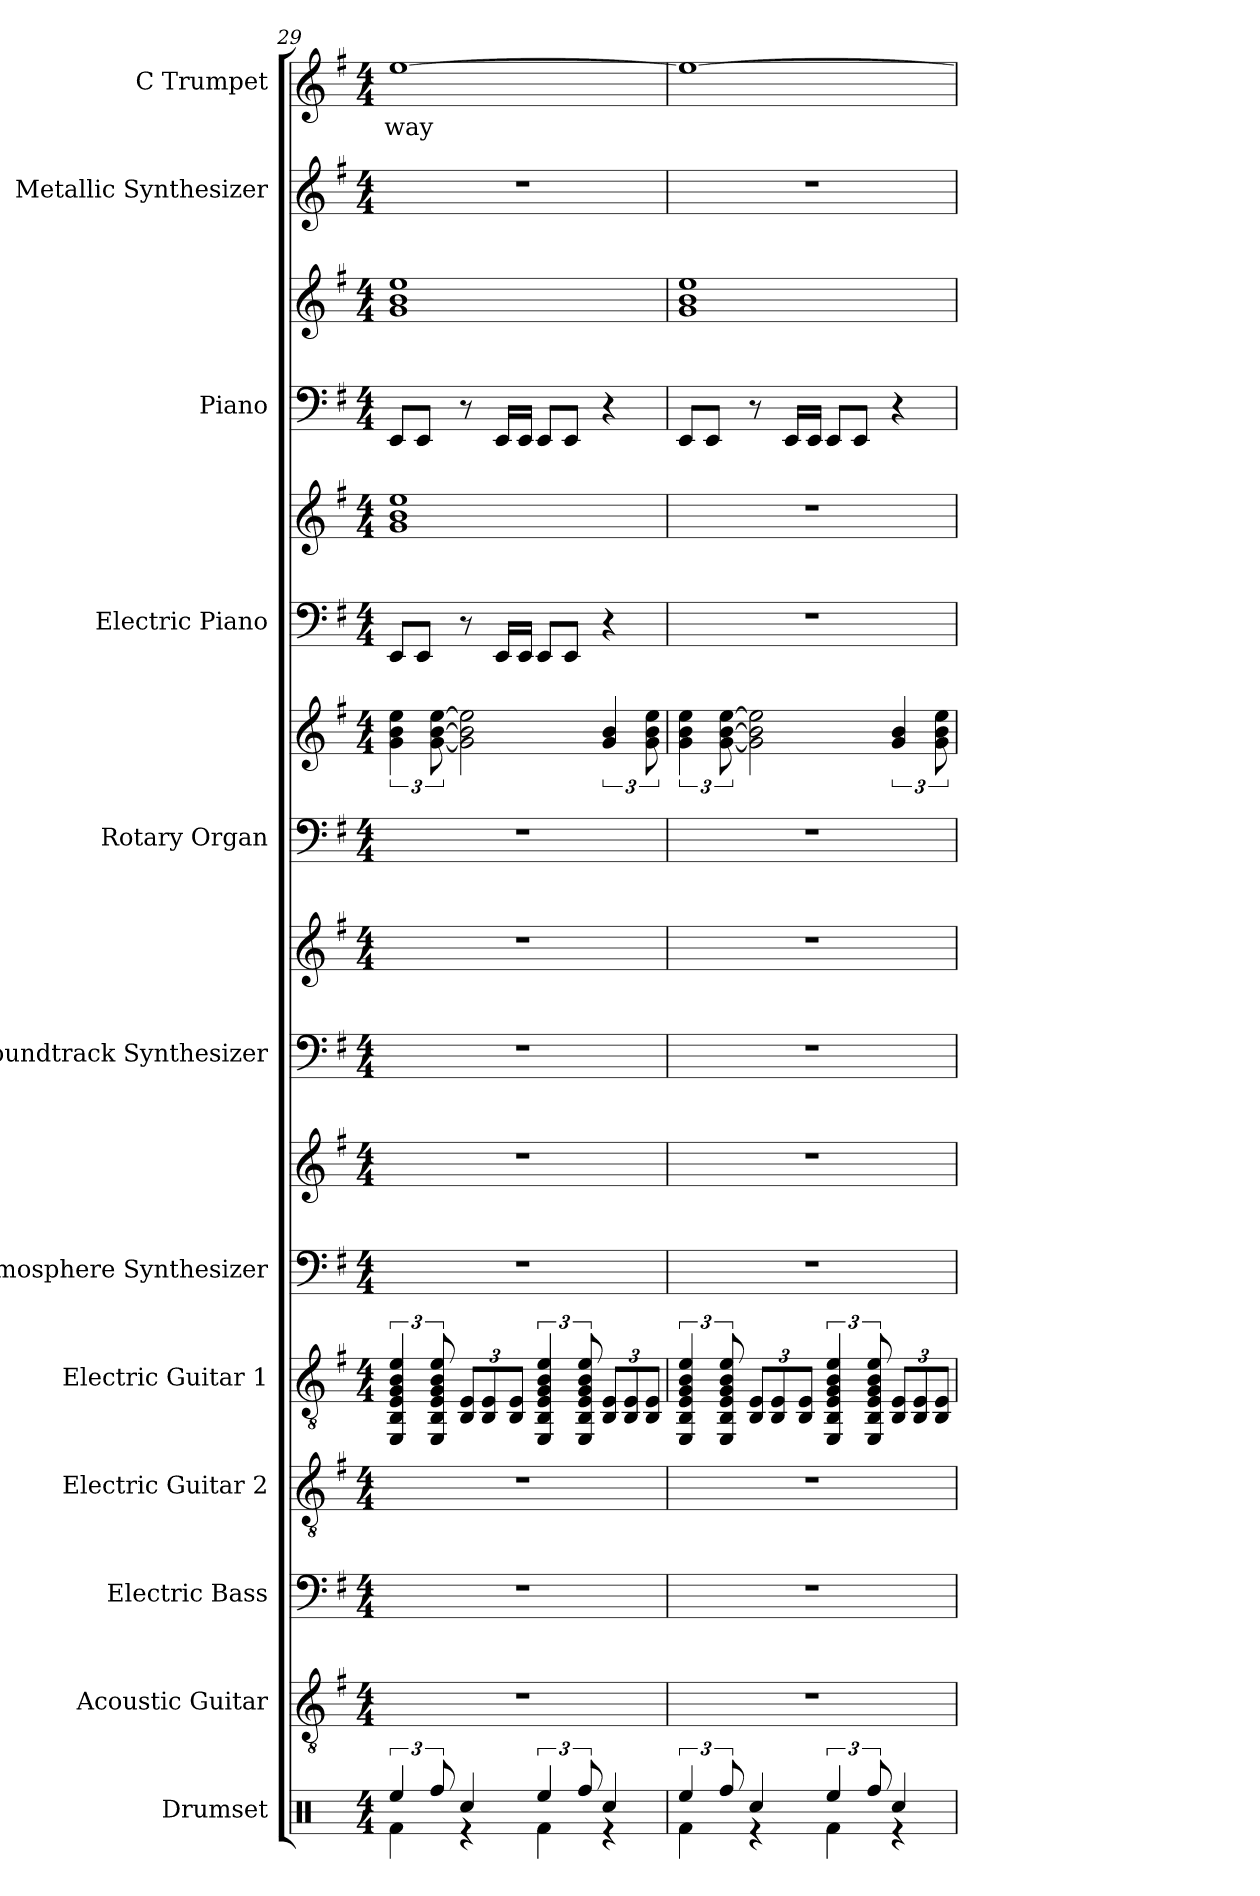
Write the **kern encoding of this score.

**kern	**kern	**kern	**kern	**kern	**kern	**kern	**kern	**kern	**kern	**kern	**kern	**kern	**kern	**kern	**kern	**kern	**text
*part12	*part11	*part10	*part9	*part8	*part7	*part7	*part6	*part6	*part5	*part5	*part4	*part4	*part3	*part3	*part2	*part1	*part1
*staff17	*staff16	*staff15	*staff14	*staff13	*staff12	*staff11	*staff10	*staff9	*staff8	*staff7	*staff6	*staff5	*staff4	*staff3	*staff2	*staff1	*staff1
*I"Drumset	*I"Acoustic Guitar	*I"Electric Bass	*I"Electric Guitar 2	*I"Electric Guitar 1	*I"Atmosphere Synthesizer	*	*I"Soundtrack Synthesizer	*	*I"Rotary Organ	*	*I"Electric Piano	*	*I"Piano	*	*I"Metallic Synthesizer	*I"C Trumpet	*
*I'Drs.	*I'Guit.	*I'El. B.	*I'El. Guit. 2	*I'El. Guit. 1	*I'Synth.	*	*I'Synth.	*	*I'Rot. Org.	*	*I'El. Pno.	*	*I'Pno.	*	*I'Synth.	*I'C Tpt.	*
*clefX	*clefGv2	*clefF4	*clefGv2	*clefGv2	*clefF4	*clefG2	*clefF4	*clefG2	*clefF4	*clefG2	*clefF4	*clefG2	*clefF4	*clefG2	*clefG2	*clefG2	*
*	*	*ITrd7c12	*	*	*	*	*	*	*	*	*	*	*	*	*	*	*
*k[]	*k[f#]	*k[f#]	*k[f#]	*k[f#]	*k[f#]	*k[f#]	*k[f#]	*k[f#]	*k[f#]	*k[f#]	*k[f#]	*k[f#]	*k[f#]	*k[f#]	*k[f#]	*k[f#]	*
*M4/4	*M4/4	*M4/4	*M4/4	*M4/4	*M4/4	*M4/4	*M4/4	*M4/4	*M4/4	*M4/4	*M4/4	*M4/4	*M4/4	*M4/4	*M4/4	*M4/4	*
=29	=29	=29	=29	=29	=29	=29	=29	=29	=29	=29	=29	=29	=29	=29	=29	=29	=29
*^	*	*	*	*	*	*	*	*	*	*	*	*	*	*	*	*	*
6Ree/	4Rf\	1r	1r	1r	6EE/ 6BB/ 6E/ 6G/ 6B/ 6e/	1r	1r	1r	1r	1r	6g\ 6b\ 6ee\	8EE/L	1g 1b 1ee	8EE/L	1g 1b 1ee	1r	[1ee	-way
.	.	.	.	.	.	.	.	.	.	.	.	8EE/J	.	8EE/J	.	.	.	.
12Rff/	.	.	.	.	12EE/ 12BB/ 12E/ 12G/ 12B/ 12e/	.	.	.	.	.	[12g\ [12b\ [12ee\	.	.	.	.	.	.	.
*	*	*	*	*	*Xbrackettup	*	*	*	*	*	*	*	*	*	*	*	*	*
4Rcc/	4r	.	.	.	12BB/ 12E/L	.	.	.	.	.	2g\] 2b\] 2ee\]	8r	.	8r	.	.	.	.
.	.	.	.	.	12BB/ 12E/	.	.	.	.	.	.	.	.	.	.	.	.	.
.	.	.	.	.	.	.	.	.	.	.	.	16EE/LL	.	16EE/LL	.	.	.	.
.	.	.	.	.	12BB/ 12E/J	.	.	.	.	.	.	.	.	.	.	.	.	.
.	.	.	.	.	.	.	.	.	.	.	.	16EE/JJ	.	16EE/JJ	.	.	.	.
*	*	*	*	*	*brackettup	*	*	*	*	*	*	*	*	*	*	*	*	*
6Ree/	4Rf\	.	.	.	6EE/ 6BB/ 6E/ 6G/ 6B/ 6e/	.	.	.	.	.	.	8EE/L	.	8EE/L	.	.	.	.
.	.	.	.	.	.	.	.	.	.	.	.	8EE/J	.	8EE/J	.	.	.	.
12Rff/	.	.	.	.	12EE/ 12BB/ 12E/ 12G/ 12B/ 12e/	.	.	.	.	.	.	.	.	.	.	.	.	.
*	*	*	*	*	*Xbrackettup	*	*	*	*	*	*	*	*	*	*	*	*	*
4Rcc/	4r	.	.	.	12BB/ 12E/L	.	.	.	.	.	6g/ 6b/	4r	.	4r	.	.	.	.
.	.	.	.	.	12BB/ 12E/	.	.	.	.	.	.	.	.	.	.	.	.	.
.	.	.	.	.	12BB/ 12E/J	.	.	.	.	.	12g\ 12b\ 12ee\	.	.	.	.	.	.	.
=30	=30	=30	=30	=30	=30	=30	=30	=30	=30	=30	=30	=30	=30	=30	=30	=30	=30	=30
*	*	*	*	*	*brackettup	*	*	*	*	*	*	*	*	*	*	*	*	*
6Ree/	4Rf\	1r	1r	1r	6EE/ 6BB/ 6E/ 6G/ 6B/ 6e/	1r	1r	1r	1r	1r	6g\ 6b\ 6ee\	1r	1r	8EE/L	1g 1b 1ee	1r	1ee_	.
.	.	.	.	.	.	.	.	.	.	.	.	.	.	8EE/J	.	.	.	.
12Rff/	.	.	.	.	12EE/ 12BB/ 12E/ 12G/ 12B/ 12e/	.	.	.	.	.	[12g\ [12b\ [12ee\	.	.	.	.	.	.	.
*	*	*	*	*	*Xbrackettup	*	*	*	*	*	*	*	*	*	*	*	*	*
4Rcc/	4r	.	.	.	12BB/ 12E/L	.	.	.	.	.	2g\] 2b\] 2ee\]	.	.	8r	.	.	.	.
.	.	.	.	.	12BB/ 12E/	.	.	.	.	.	.	.	.	.	.	.	.	.
.	.	.	.	.	.	.	.	.	.	.	.	.	.	16EE/LL	.	.	.	.
.	.	.	.	.	12BB/ 12E/J	.	.	.	.	.	.	.	.	.	.	.	.	.
.	.	.	.	.	.	.	.	.	.	.	.	.	.	16EE/JJ	.	.	.	.
*	*	*	*	*	*brackettup	*	*	*	*	*	*	*	*	*	*	*	*	*
6Ree/	4Rf\	.	.	.	6EE/ 6BB/ 6E/ 6G/ 6B/ 6e/	.	.	.	.	.	.	.	.	8EE/L	.	.	.	.
.	.	.	.	.	.	.	.	.	.	.	.	.	.	8EE/J	.	.	.	.
12Rff/	.	.	.	.	12EE/ 12BB/ 12E/ 12G/ 12B/ 12e/	.	.	.	.	.	.	.	.	.	.	.	.	.
*	*	*	*	*	*Xbrackettup	*	*	*	*	*	*	*	*	*	*	*	*	*
4Rcc/	4r	.	.	.	12BB/ 12E/L	.	.	.	.	.	6g/ 6b/	.	.	4r	.	.	.	.
.	.	.	.	.	12BB/ 12E/	.	.	.	.	.	.	.	.	.	.	.	.	.
.	.	.	.	.	12BB/ 12E/J	.	.	.	.	.	12g\ 12b\ 12ee\	.	.	.	.	.	.	.
*v	*v	*	*	*	*	*	*	*	*	*	*	*	*	*	*	*	*	*
=	=	=	=	=	=	=	=	=	=	=	=	=	=	=	=	=	=
*-	*-	*-	*-	*-	*-	*-	*-	*-	*-	*-	*-	*-	*-	*-	*-	*-	*-
